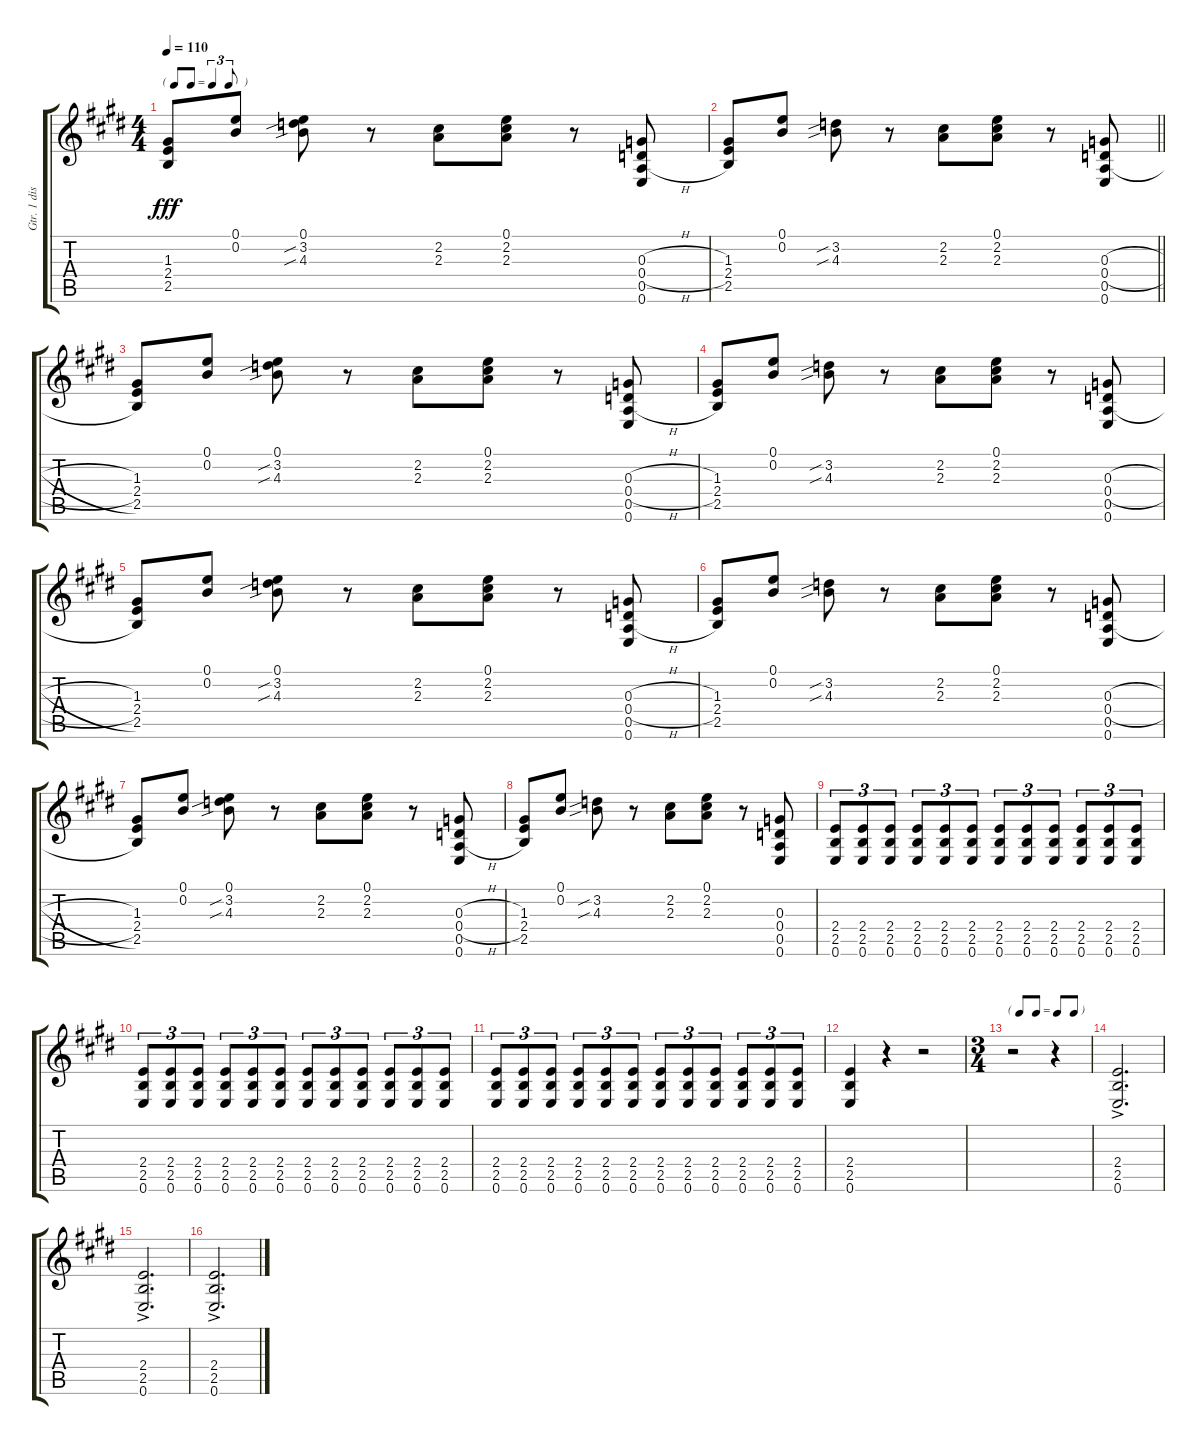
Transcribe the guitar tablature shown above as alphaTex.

\track ("Gtr. 1 dist right" "Gtr. 1 dis") {instrument overdrivenguitar}
\staff {score tabs}
\tuning (E4 B3 G3 D3 A2 E2) {hide}
\ts (4 4)
\tf triplet8th
\tempo 110
\clef g2
\ks e
(1.3 2.4 2.5).8{dy fff} (0.1 0.2).8 (0.1 3.2{sib} 4.3{sib}).8 r.8 (2.2 2.3).8 (0.1 2.2 2.3).8 r.8 (0.3{h} 0.4{h} 0.5{h} 0.6).8 |
\barLineRight lightlight
\ks c#minor
(1.3 2.4 2.5).8 (0.1 0.2).8 (3.2{sib} 4.3{sib}).8 r.8 (2.2 2.3).8 (0.1 2.2 2.3).8 r.8 (0.3{h} 0.4{h} 0.5{h} 0.6).8 |
\ks e
(1.3 2.4 2.5).8 (0.1 0.2).8 (0.1 3.2{sib} 4.3{sib}).8 r.8 (2.2 2.3).8 (0.1 2.2 2.3).8 r.8 (0.3{h} 0.4{h} 0.5{h} 0.6).8 |
\ks c#minor
(1.3 2.4 2.5).8 (0.1 0.2).8 (3.2{sib} 4.3{sib}).8 r.8 (2.2 2.3).8 (0.1 2.2 2.3).8 r.8 (0.3{h} 0.4{h} 0.5{h} 0.6).8 |
\ks e
(1.3 2.4 2.5).8 (0.1 0.2).8 (0.1 3.2{sib} 4.3{sib}).8 r.8 (2.2 2.3).8 (0.1 2.2 2.3).8 r.8 (0.3{h} 0.4{h} 0.5{h} 0.6).8 |
\ks c#minor
(1.3 2.4 2.5).8 (0.1 0.2).8 (3.2{sib} 4.3{sib}).8 r.8 (2.2 2.3).8 (0.1 2.2 2.3).8 r.8 (0.3{h} 0.4{h} 0.5{h} 0.6).8 |
\ks e
(1.3 2.4 2.5).8 (0.1 0.2).8 (0.1 3.2{sib} 4.3{sib}).8 r.8 (2.2 2.3).8 (0.1 2.2 2.3).8 r.8 (0.3{h} 0.4{h} 0.5{h} 0.6).8 |
\ks c#minor
(1.3 2.4 2.5).8 (0.1 0.2).8 (3.2{sib} 4.3{sib}).8 r.8 (2.2 2.3).8 (0.1 2.2 2.3).8 r.8 (0.3 0.4 0.5 0.6).8 |
\ks e
(2.4 2.5 0.6).8{tu (3 2)} (2.4 2.5 0.6).8{tu (3 2)} (2.4 2.5 0.6).8{tu (3 2)} (2.4 2.5 0.6).8{tu (3 2)} (2.4 2.5 0.6).8{tu (3 2)} (2.4 2.5 0.6).8{tu (3 2)} (2.4 2.5 0.6).8{tu (3 2)} (2.4 2.5 0.6).8{tu (3 2)} (2.4 2.5 0.6).8{tu (3 2)} (2.4 2.5 0.6).8{tu (3 2)} (2.4 2.5 0.6).8{tu (3 2)} (2.4 2.5 0.6).8{tu (3 2)} |
\ks c#minor
(2.4 2.5 0.6).8{tu (3 2)} (2.4 2.5 0.6).8{tu (3 2)} (2.4 2.5 0.6).8{tu (3 2)} (2.4 2.5 0.6).8{tu (3 2)} (2.4 2.5 0.6).8{tu (3 2)} (2.4 2.5 0.6).8{tu (3 2)} (2.4 2.5 0.6).8{tu (3 2)} (2.4 2.5 0.6).8{tu (3 2)} (2.4 2.5 0.6).8{tu (3 2)} (2.4 2.5 0.6).8{tu (3 2)} (2.4 2.5 0.6).8{tu (3 2)} (2.4 2.5 0.6).8{tu (3 2)} |
(2.4 2.5 0.6).8{tu (3 2)} (2.4 2.5 0.6).8{tu (3 2)} (2.4 2.5 0.6).8{tu (3 2)} (2.4 2.5 0.6).8{tu (3 2)} (2.4 2.5 0.6).8{tu (3 2)} (2.4 2.5 0.6).8{tu (3 2)} (2.4 2.5 0.6).8{tu (3 2)} (2.4 2.5 0.6).8{tu (3 2)} (2.4 2.5 0.6).8{tu (3 2)} (2.4 2.5 0.6).8{tu (3 2)} (2.4 2.5 0.6).8{tu (3 2)} (2.4 2.5 0.6).8{tu (3 2)} |
\ks e
(2.4 2.5 0.6).4 r.4 r.2 |
\ts (3 4)
\tf none
\ks c#minor
r.2 r.4 |
(2.4{ac} 2.5{ac} 0.6{ac}).2{d} |
(2.4{ac} 2.5{ac} 0.6{ac}).2{d} |
\ks e
(2.4{ac} 2.5{ac} 0.6{ac}).2{d}
